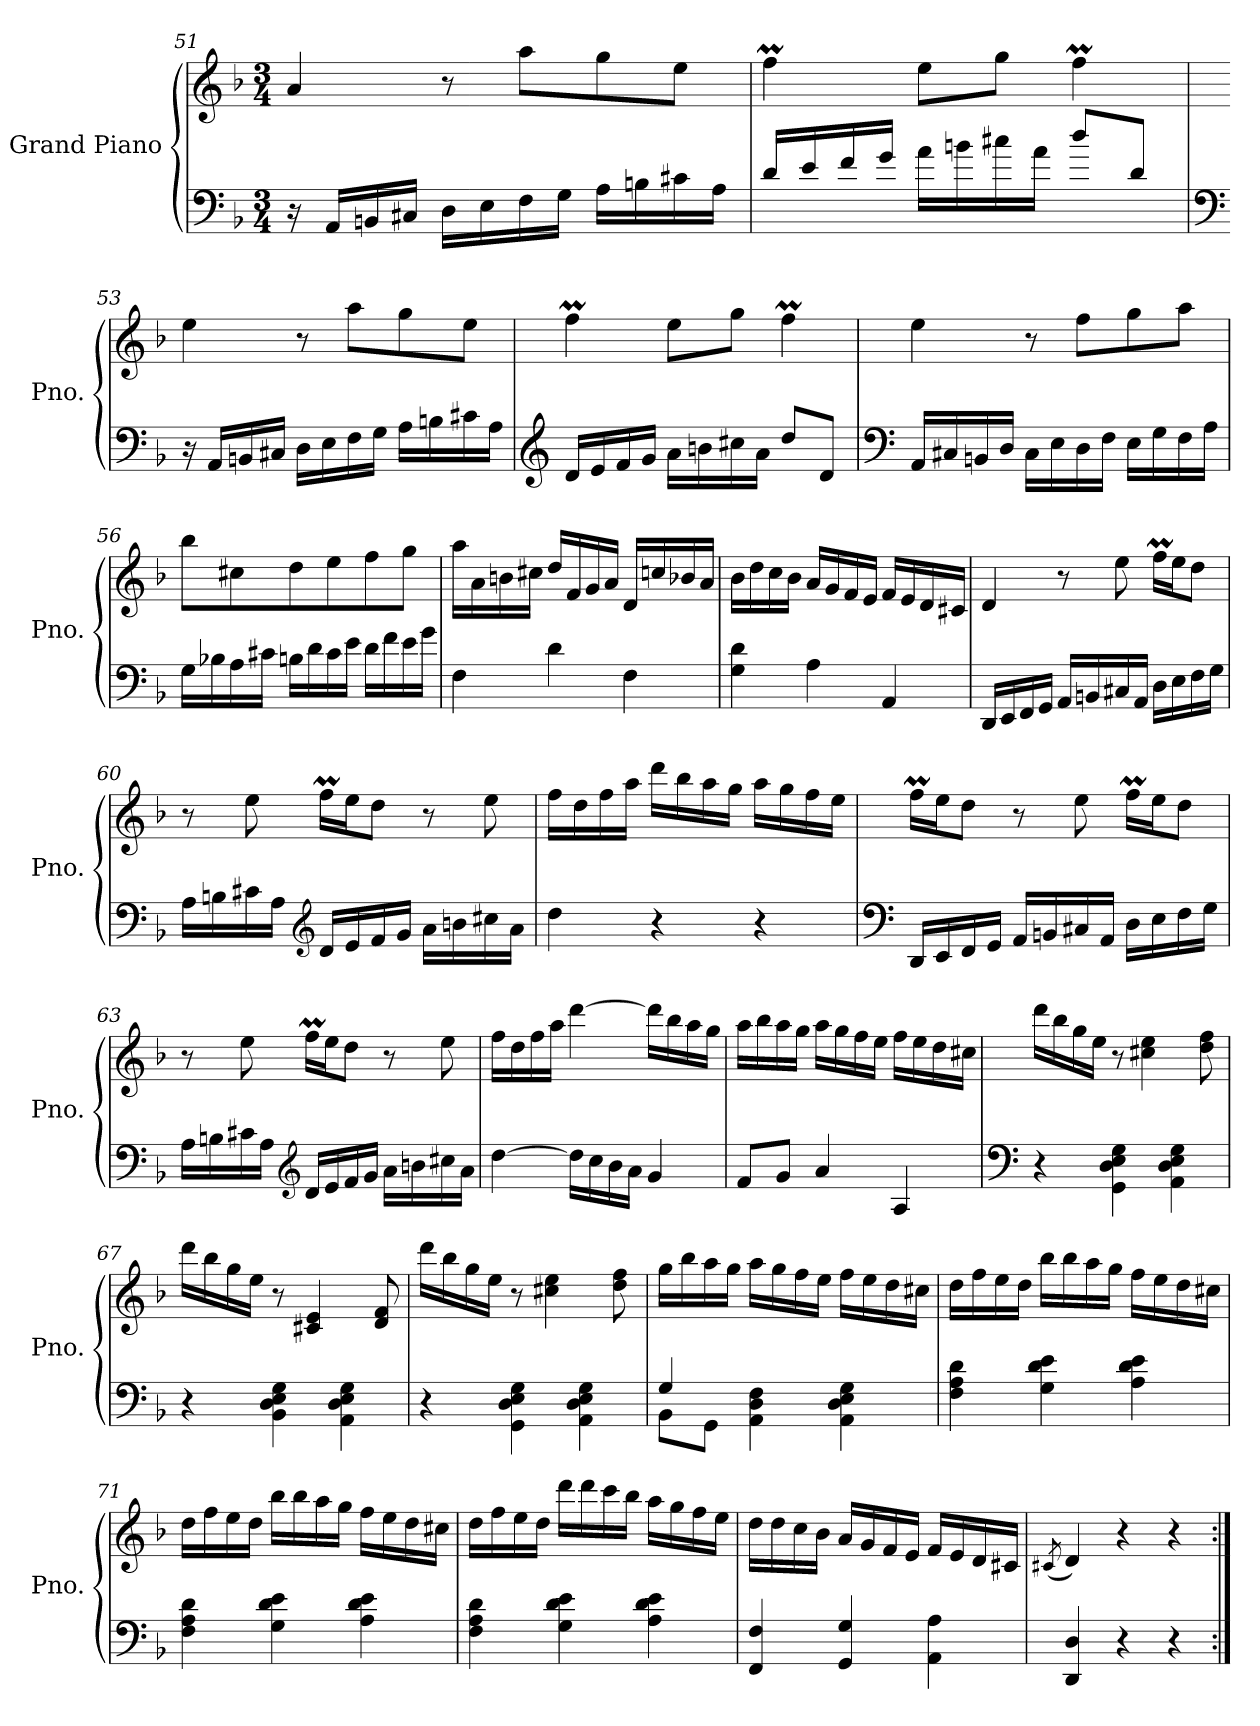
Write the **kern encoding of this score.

**kern	**kern
*part1	*part1
*staff2	*staff1
*I"Grand Piano	*
*I'Pno.	*
*clefF4	*clefG2
*k[b-]	*k[b-]
*M3/4	*M3/4
=51	=51
16r	4a/
16AA/LL	.
16BBn/	.
16C#X/JJ	.
16D\LL	8r
16E\	.
16F\	8aa\L
16G\JJ	.
16A\LL	8gg\
16Bn\	.
16c#X\	8ee\J
16A\JJ	.
=52	=52
16d/LL	4ffM\
16e/	.
16f/	.
16g/JJ	.
16a\LL	8ee\L
16bn\	.
16cc#X\	8gg\J
16a\JJ	.
8dd/L	4ffM\
8d/J	.
!!LO:LB:g=z
=53	=53
*clefF4	*
16r	4ee\
16AA/LL	.
16BBn/	.
16C#X/JJ	.
16D\LL	8r
16E\	.
16F\	8aa\L
16G\JJ	.
16A\LL	8gg\
16Bn\	.
16c#X\	8ee\J
16A\JJ	.
=54	=54
*clefG2	*
16d/LL	4ffM\
16e/	.
16f/	.
16g/JJ	.
16a\LL	8ee\L
16bn\	.
16cc#X\	8gg\J
16a\JJ	.
8dd/L	4ffM\
8d/J	.
=55	=55
*clefF4	*
16AA/LL	4ee\
16C#X/	.
16BBn/	.
16D/JJ	.
16C#\LL	8r
16E\	.
16D\	8ff\L
16F\JJ	.
16E\LL	8gg\
16G\	.
16F\	8aa\J
16A\JJ	.
!!LO:PB:g=z
=56	=56
16G\LL	8bb-\L
16B-X\	.
16A\	8cc#X\
16c#X\JJ	.
16Bn\LL	8dd\
16d\	.
16c#\	8ee\
16e\JJ	.
16d\LL	8ff\
16f\	.
16e\	8gg\J
16g\JJ	.
=57	=57
4F\	16aa\LL
.	16a\
.	16bn\
.	16cc#X\JJ
4d\	16dd/LL
.	16f/
.	16g/
.	16a/JJ
4F\	16d/LL
.	16ccn/
.	16b-X/
.	16a/JJ
=58	=58
4G\ 4d\	16b-\LL
.	16dd\
.	16cc\
.	16b-\JJ
4A\	16a/LL
.	16g/
.	16f/
.	16e/JJ
4AA/	16f/LL
.	16e/
.	16d/
.	16c#X/JJ
!!LO:LB:g=z
=59	=59
16DD/LL	4d/
16EE/	.
16FF/	.
16GG/JJ	.
16AA/LL	8r
16BBn/	.
16C#X/	8ee\
16AA/JJ	.
16D\LL	16ffM\LL
16E\	16ee\J
16F\	8dd\J
16G\JJ	.
=60	=60
16A\LL	8r
16Bn\	.
16c#X\	8ee\
16A\JJ	.
*clefG2	*
16d/LL	16ffM\LL
16e/	16ee\J
16f/	8dd\J
16g/JJ	.
16a\LL	8r
16bn\	.
16cc#X\	8ee\
16a\JJ	.
=61	=61
4dd\	16ff\LL
.	16dd\
.	16ff\
.	16aa\JJ
4r	16ddd\LL
.	16bb-\
.	16aa\
.	16gg\JJ
4r	16aa\LL
.	16gg\
.	16ff\
.	16ee\JJ
!!LO:LB:g=z
=62	=62
*clefF4	*
16DD/LL	16ffM\LL
16EE/	16ee\J
16FF/	8dd\J
16GG/JJ	.
16AA/LL	8r
16BBn/	.
16C#X/	8ee\
16AA/JJ	.
16D\LL	16ffM\LL
16E\	16ee\J
16F\	8dd\J
16G\JJ	.
=63	=63
16A\LL	8r
16Bn\	.
16c#X\	8ee\
16A\JJ	.
*clefG2	*
16d/LL	16ffM\LL
16e/	16ee\J
16f/	8dd\J
16g/JJ	.
16a\LL	8r
16bn\	.
16cc#X\	8ee\
16a\JJ	.
=64	=64
[4dd\	16ff\LL
.	16dd\
.	16ff\
.	16aa\JJ
16dd\LL]	[4ddd\
16cc\	.
16b-\	.
16a\JJ	.
4g/	16ddd\LL]
.	16bb-\
.	16aa\
.	16gg\JJ
!!LO:LB:g=z
=65	=65
8f/L	16aa\LL
.	16bb-\
8g/J	16aa\
.	16gg\JJ
4a/	16aa\LL
.	16gg\
.	16ff\
.	16ee\JJ
4A/	16ff\LL
.	16ee\
.	16dd\
.	16cc#X\JJ
=66	=66
*clefF4	*
4r	16ddd\LL
.	16bb-\
.	16gg\
.	16ee\JJ
4GG\ 4D\ 4E\ 4G\	8r
.	4cc#X\ 4ee\
4AA\ 4D\ 4E\ 4G\	.
.	8dd\ 8ff\
=67	=67
4r	16ddd\LL
.	16bb-\
.	16gg\
.	16ee\JJ
4BB-\ 4D\ 4E\ 4G\	8r
.	4c#X/ 4e/
4AA\ 4D\ 4E\ 4G\	.
.	8d/ 8f/
!!LO:LB:g=z
=68	=68
4r	16ddd\LL
.	16bb-\
.	16gg\
.	16ee\JJ
4GG\ 4D\ 4E\ 4G\	8r
.	4cc#X\ 4ee\
4AA\ 4D\ 4E\ 4G\	.
.	8dd\ 8ff\
=69	=69
*^	*
4G/	8BB-\L	16gg\LL
.	.	16bb-\
.	8GG\J	16aa\
.	.	16gg\JJ
4AA\ 4D\ 4F\	2ryy	16aa\LL
.	.	16gg\
.	.	16ff\
.	.	16ee\JJ
4AA\ 4D\ 4E\ 4G\	.	16ff\LL
.	.	16ee\
.	.	16dd\
.	.	16cc#X\JJ
*v	*v	*
=70	=70
4F\ 4A\ 4d\	16dd\LL
.	16ff\
.	16ee\
.	16dd\JJ
4G\ 4d\ 4e\	16bb-\LL
.	16bb-\
.	16aa\
.	16gg\JJ
4A\ 4d\ 4e\	16ff\LL
.	16ee\
.	16dd\
.	16cc#X\JJ
!!LO:LB:g=z
=71	=71
4F\ 4A\ 4d\	16dd\LL
.	16ff\
.	16ee\
.	16dd\JJ
4G\ 4d\ 4e\	16bb-\LL
.	16bb-\
.	16aa\
.	16gg\JJ
4A\ 4d\ 4e\	16ff\LL
.	16ee\
.	16dd\
.	16cc#X\JJ
=72	=72
4F\ 4A\ 4d\	16dd\LL
.	16ff\
.	16ee\
.	16dd\JJ
4G\ 4d\ 4e\	16ddd\LL
.	16ddd\
.	16ccc\
.	16bb-\JJ
4A\ 4d\ 4e\	16aa\LL
.	16gg\
.	16ff\
.	16ee\JJ
=73	=73
4FF/ 4F/	16dd\LL
.	16dd\
.	16cc\
.	16b-\JJ
4GG/ 4G/	16a/LL
.	16g/
.	16f/
.	16e/JJ
4AA\ 4A\	16f/LL
.	16e/
.	16d/
.	16c#X/JJ
=74	=74
.	(<8qc#X/
4DD/ 4D/	4d/)
4r	4r
4r	4r
=:|!	=:|!
*-	*-
